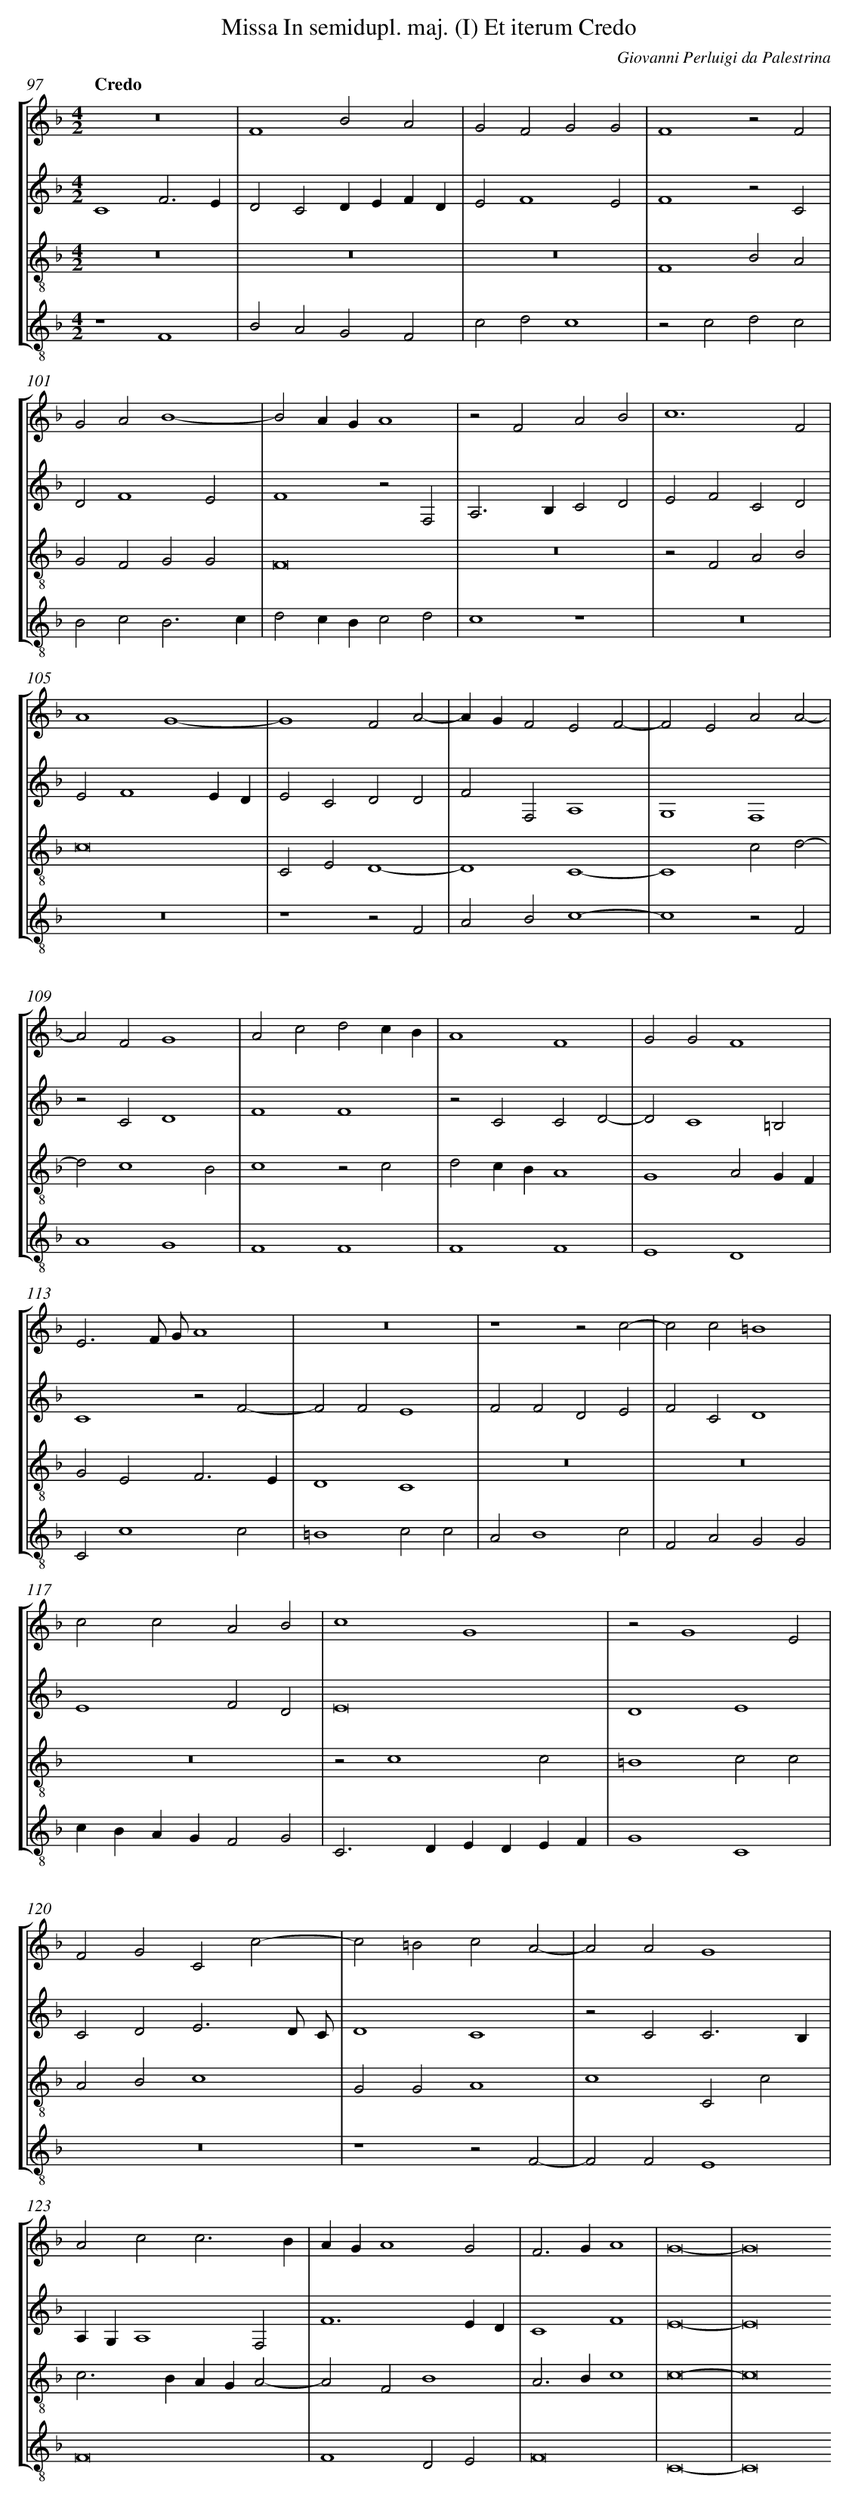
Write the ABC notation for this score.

X:1
T: Missa In semidupl. maj. (I) Et iterum Credo
C: Giovanni Perluigi da Palestrina
L: 1/4
M: 4/2
Q: "Credo"
%%staves [1 2 3 4]
V: 1 clef=treble
V: 2 clef=treble
V: 3 clef=treble-8
V: 4 clef=treble-8
K: F
[V:1] z8 |
[V:2] C4F3E |
[V:3] z8 |
[V:4] z4F4 |
[V:1] F4B2A2 |
[V:2] D2C2DEFD |
[V:3] z8 |
[V:4] B2A2G2F2 |
[V:1] G2F2G2G2 |
[V:2] E2F4E2 |
[V:3] z8 |
[V:4] c2d2c4 |
[V:1] F4z2F2 |
[V:2] F4z2C2 |
[V:3] F4B2A2 |
[V:4] z2c2d2c2 |
[V:1] G2A2B4- |
[V:2] D2F4E2 |
[V:3] G2F2G2G2 |
[V:4] B2c2B3c |
[V:1] B2AGA4 |
[V:2] F4z2F,2 |
[V:3] F8 |
[V:4] d2cBc2d2 |
[V:1] z2F2A2B2 |
[V:2] A,2>B,2C2D2 |
[V:3] z8 |
[V:4] c4z4 |
[V:1] c6F2 |
[V:2] E2F2C2D2 |
[V:3] z2F2A2B2 |
[V:4] z8 |
[V:1] A4G4- |
[V:2] E2F4ED |
[V:3] c8 |
[V:4] z8 |
[V:1] G4F2A2- |
[V:2] E2C2D2D2 |
[V:3] C2E2D4- |
[V:4] z4z2F2 |
[V:1] AGF2E2F2- |
[V:2] F2F,2A,4 |
[V:3] D4C4- |
[V:4] A2B2c4- |
[V:1] F2E2A2A2- |
[V:2] G,4F,4 |
[V:3] C4c2d2- |
[V:4] c4z2F2 |
[V:1] A2F2G4 |
[V:2] z2C2D4 |
[V:3] d2c4B2 |
[V:4] A4G4 |
[V:1] A2c2d2cB |
[V:2] F4F4 |
[V:3] c4z2c2 |
[V:4] F4F4 |
[V:1] A4F4 |
[V:2] z2C2C2D2- |
[V:3] d2cBA4 |
[V:4] F4F4 |
[V:1] G2G2F4 |
[V:2] D2C4=B,2 |
[V:3] G4A2GF |
[V:4] E4D4 |
[V:1] E3F/ G/A4 |
[V:2] C4z2F2- |
[V:3] G2E2F3E |
[V:4] C2c4c2 |
[V:1] z8 |
[V:2] F2F2E4 |
[V:3] D4C4 |
[V:4] =B4c2c2 |
[V:1] z4z2c2- |
[V:2] F2F2D2E2 |
[V:3] z8 |
[V:4] A2B4c2 |
[V:1] c2c2=B4 |
[V:2] F2C2D4 |
[V:3] z8 |
[V:4] F2A2G2G2 |
[V:1] c2c2A2B2 |
[V:2] E4F2D2 |
[V:3] z8 |
[V:4] cBAGF2G2 |
[V:1] c4G4 |
[V:2] E8 |
[V:3] z2c4c2 |
[V:4] C2>D2EDEF |
[V:1] z2G4E2 |
[V:2] D4E4 |
[V:3] =B4c2c2 |
[V:4] G4C4 |
[V:1] F2G2C2c2- |
[V:2] C2D2E3D/ C/ |
[V:3] A2B2c4 |
[V:4] z8 |
[V:1] c2=B2c2A2- |
[V:2] D4C4 |
[V:3] G2G2A4 |
[V:4] z4z2F2- |
[V:1] A2A2G4 |
[V:2] z2C2C3B, |
[V:3] c4C2c2 |
[V:4] F2F2E4 |
[V:1] A2c2c3B |
[V:2] A,G,A,4F,2 |
[V:3] c2>B2AGA2- |
[V:4] F8 |
[V:1] AGA4G2 |
[V:2] F6ED |
[V:3] A2F2B4 |
[V:4] F4D2E2 |
[V:1] F2>G2A4 |
[V:2] C4F4 |
[V:3] A2>B2c4 |
[V:4] F8 |
[V:1] G8- |
[V:2] E8- |
[V:3] c8- |
[V:4] C8- |
[V:1] G8
[V:2] E8
[V:3] c8
[V:4] C8
